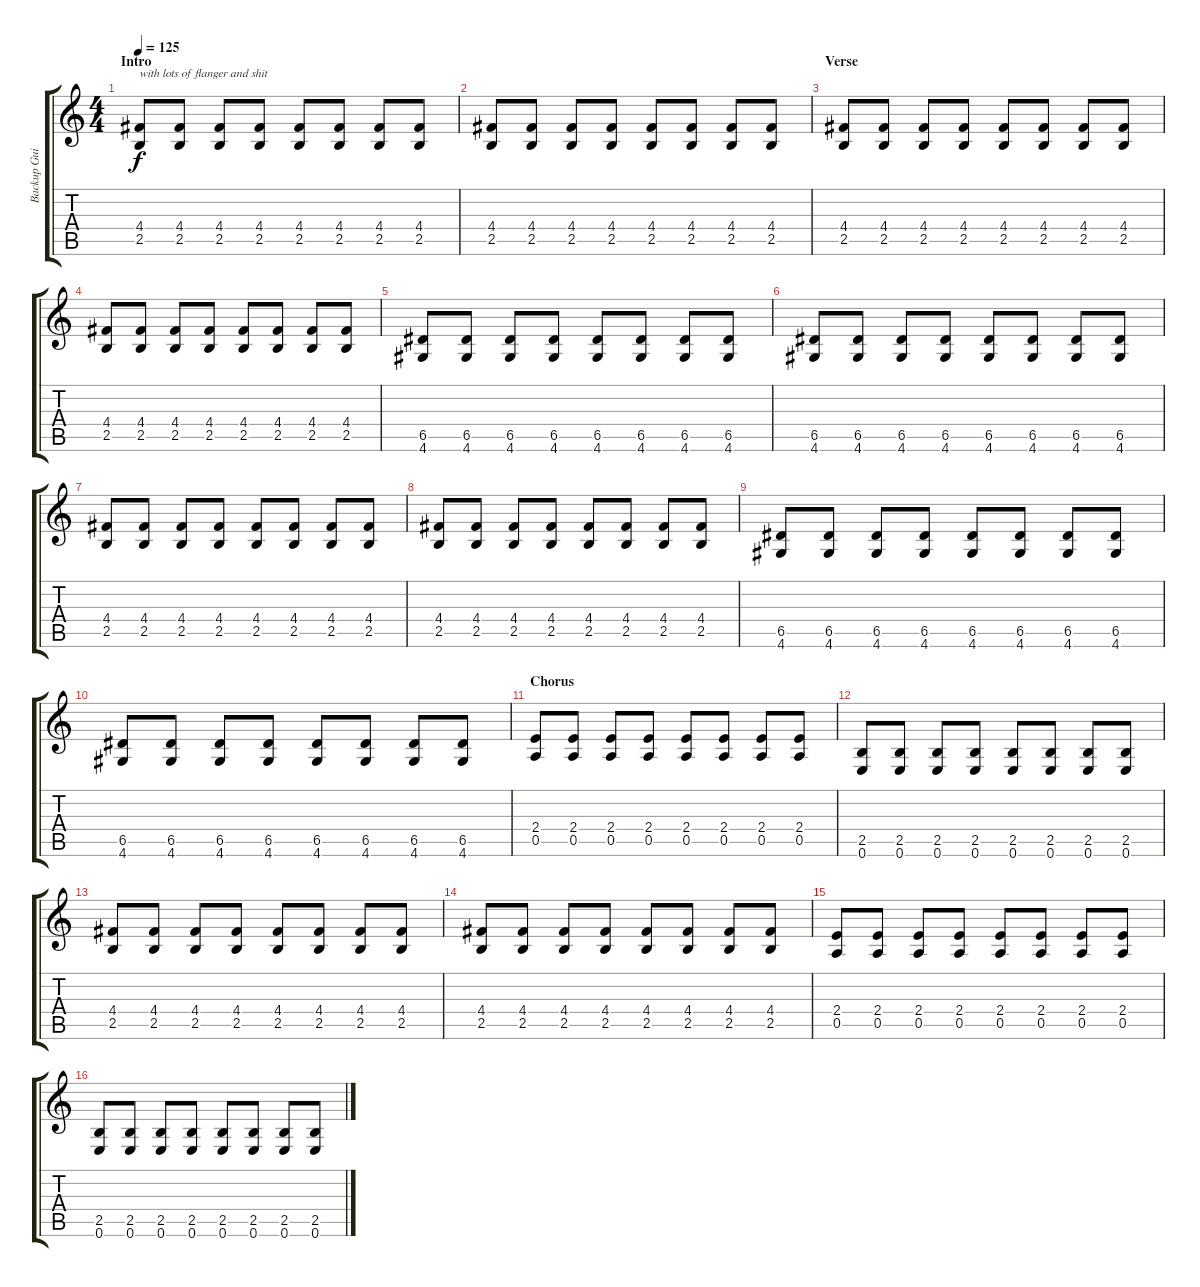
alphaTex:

\track ("Backup Guitar" "Backup Gui") {instrument electricguitarmuted}
\staff {score tabs}
\tuning (E4 B3 G3 D3 A2 E2) {hide}
\ts (4 4)
\section ("" "Intro")
\tempo 125
\clef g2
\ks c
(4.4 2.5).8{txt "with lots of flanger and shit" dy f instrument electricguitarmuted} (4.4 2.5).8 (4.4 2.5).8 (4.4 2.5).8 (4.4 2.5).8 (4.4 2.5).8 (4.4 2.5).8 (4.4 2.5).8 |
(4.4 2.5).8 (4.4 2.5).8 (4.4 2.5).8 (4.4 2.5).8 (4.4 2.5).8 (4.4 2.5).8 (4.4 2.5).8 (4.4 2.5).8 |
\section ("" "Verse")
(4.4 2.5).8 (4.4 2.5).8 (4.4 2.5).8 (4.4 2.5).8 (4.4 2.5).8 (4.4 2.5).8 (4.4 2.5).8 (4.4 2.5).8 |
(4.4 2.5).8 (4.4 2.5).8 (4.4 2.5).8 (4.4 2.5).8 (4.4 2.5).8 (4.4 2.5).8 (4.4 2.5).8 (4.4 2.5).8 |
(6.5 4.6).8 (6.5 4.6).8 (6.5 4.6).8 (6.5 4.6).8 (6.5 4.6).8 (6.5 4.6).8 (6.5 4.6).8 (6.5 4.6).8 |
(6.5 4.6).8 (6.5 4.6).8 (6.5 4.6).8 (6.5 4.6).8 (6.5 4.6).8 (6.5 4.6).8 (6.5 4.6).8 (6.5 4.6).8 |
(4.4 2.5).8 (4.4 2.5).8 (4.4 2.5).8 (4.4 2.5).8 (4.4 2.5).8 (4.4 2.5).8 (4.4 2.5).8 (4.4 2.5).8 |
(4.4 2.5).8 (4.4 2.5).8 (4.4 2.5).8 (4.4 2.5).8 (4.4 2.5).8 (4.4 2.5).8 (4.4 2.5).8 (4.4 2.5).8 |
(6.5 4.6).8 (6.5 4.6).8 (6.5 4.6).8 (6.5 4.6).8 (6.5 4.6).8 (6.5 4.6).8 (6.5 4.6).8 (6.5 4.6).8 |
(6.5 4.6).8 (6.5 4.6).8 (6.5 4.6).8 (6.5 4.6).8 (6.5 4.6).8 (6.5 4.6).8 (6.5 4.6).8 (6.5 4.6).8 |
\section ("" "Chorus")
(2.4 0.5).8 (2.4 0.5).8 (2.4 0.5).8 (2.4 0.5).8 (2.4 0.5).8 (2.4 0.5).8 (2.4 0.5).8 (2.4 0.5).8 |
(2.5 0.6).8 (2.5 0.6).8 (2.5 0.6).8 (2.5 0.6).8 (2.5 0.6).8 (2.5 0.6).8 (2.5 0.6).8 (2.5 0.6).8 |
(4.4 2.5).8 (4.4 2.5).8 (4.4 2.5).8 (4.4 2.5).8 (4.4 2.5).8 (4.4 2.5).8 (4.4 2.5).8 (4.4 2.5).8 |
(4.4 2.5).8 (4.4 2.5).8 (4.4 2.5).8 (4.4 2.5).8 (4.4 2.5).8 (4.4 2.5).8 (4.4 2.5).8 (4.4 2.5).8 |
(2.4 0.5).8 (2.4 0.5).8 (2.4 0.5).8 (2.4 0.5).8 (2.4 0.5).8 (2.4 0.5).8 (2.4 0.5).8 (2.4 0.5).8 |
(2.5 0.6).8 (2.5 0.6).8 (2.5 0.6).8 (2.5 0.6).8 (2.5 0.6).8 (2.5 0.6).8 (2.5 0.6).8 (2.5 0.6).8
